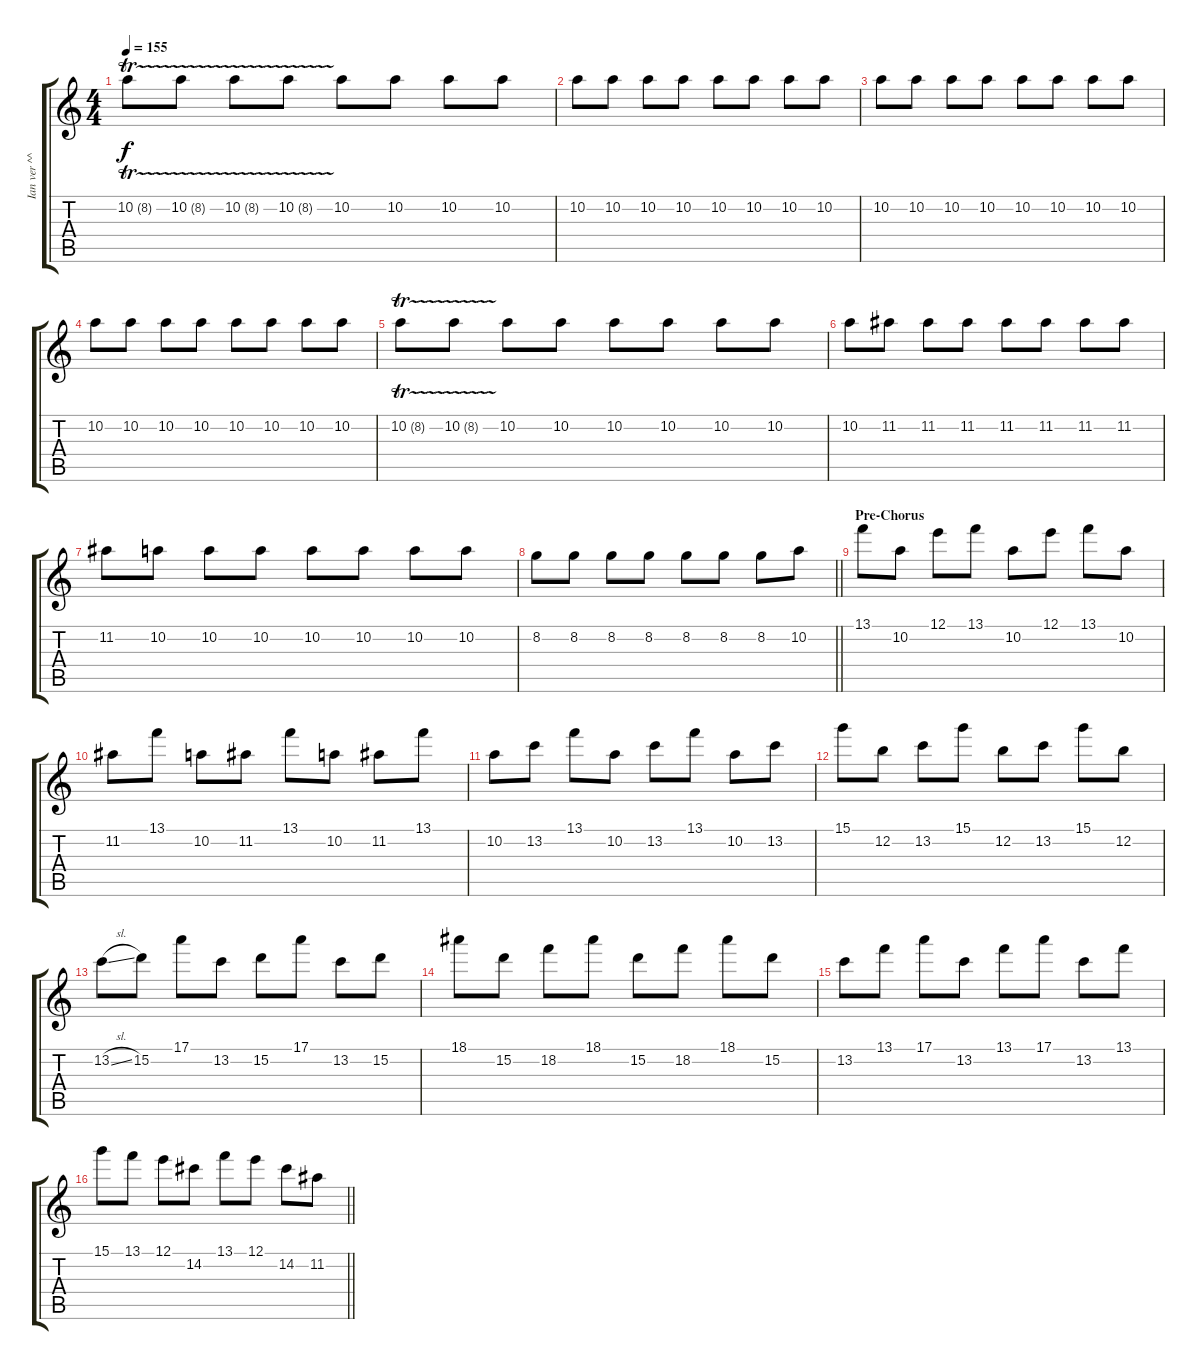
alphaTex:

\track ("Ian ver ^^" "Ian ver ^^") {instrument acousticguitarsteel}
\staff {score tabs}
\tuning (E4 B3 G3 D3 A2 D2) {hide}
\ts (4 4)
\tempo 155
\clef g2
\ks c
10.2{tr (8 32)}.8{dy f} 10.2{tr (8 32)}.8 10.2{tr (8 32)}.8 10.2{tr (8 32)}.8 10.2.8 10.2.8 10.2.8 10.2.8 |
10.2.8 10.2.8 10.2.8 10.2.8 10.2.8 10.2.8 10.2.8 10.2.8 |
10.2.8 10.2.8 10.2.8 10.2.8 10.2.8 10.2.8 10.2.8 10.2.8 |
10.2.8 10.2.8 10.2.8 10.2.8 10.2.8 10.2.8 10.2.8 10.2.8 |
10.2{tr (8 32)}.8 10.2{tr (8 32)}.8 10.2.8 10.2.8 10.2.8 10.2.8 10.2.8 10.2.8 |
10.2.8 11.2.8 11.2.8 11.2.8 11.2.8 11.2.8 11.2.8 11.2.8 |
11.2.8 10.2.8 10.2.8 10.2.8 10.2.8 10.2.8 10.2.8 10.2.8 |
\barLineRight lightlight
8.2.8 8.2.8 8.2.8 8.2.8 8.2.8 8.2.8 8.2.8 10.2.8 |
\section ("" "Pre-Chorus")
13.1.8{volume 12 instrument distortionguitar} 10.2.8 12.1.8 13.1.8 10.2.8 12.1.8 13.1.8 10.2.8 |
11.2.8 13.1.8 10.2.8 11.2.8 13.1.8 10.2.8 11.2.8 13.1.8 |
10.2.8 13.2.8 13.1.8 10.2.8 13.2.8 13.1.8 10.2.8 13.2.8 |
15.1.8 12.2.8 13.2.8 15.1.8 12.2.8 13.2.8 15.1.8 12.2.8 |
13.2{sl}.8 15.2.8 17.1.8 13.2.8 15.2.8 17.1.8 13.2.8 15.2.8 |
18.1.8 15.2.8 18.2.8 18.1.8 15.2.8 18.2.8 18.1.8 15.2.8 |
13.2.8 13.1.8 17.1.8 13.2.8 13.1.8 17.1.8 13.2.8 13.1.8 |
\barLineRight lightlight
15.1.8 13.1.8 12.1.8 14.2.8 13.1.8 12.1.8 14.2.8 11.2.8
